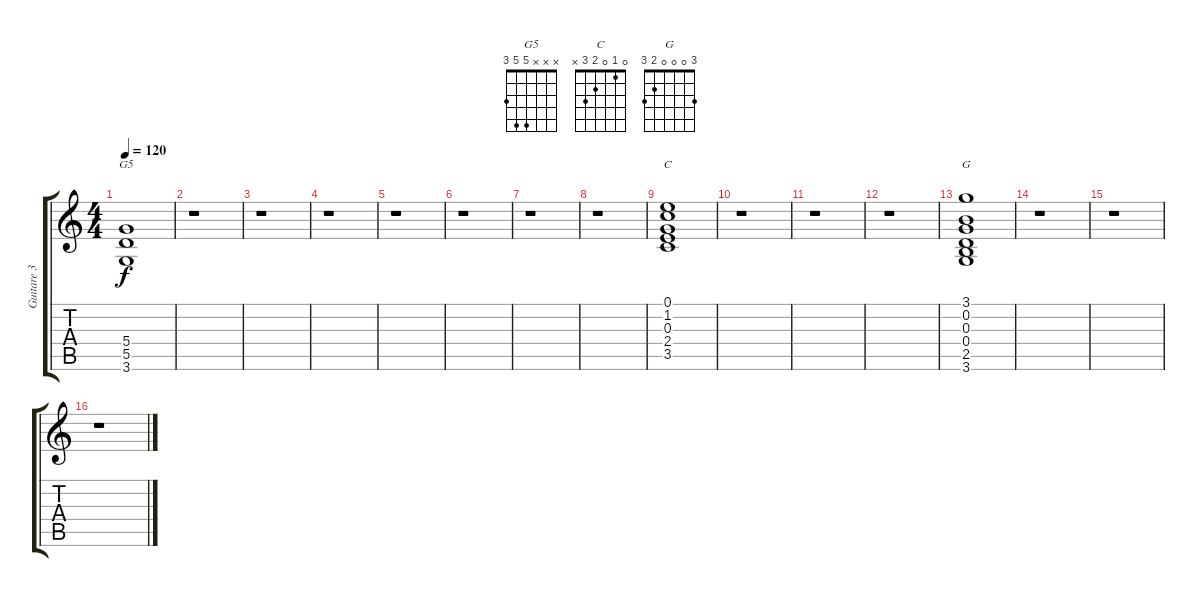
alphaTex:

\track ("Guitare 3" "Guitare 3") {instrument electricguitarclean}
\staff {score tabs}
\tuning (E4 B3 G3 D3 A2 E2) {hide}
\chord ("G5" x x x 5 5 3)
\chord ("C" 0 1 0 2 3 x)
\chord ("G" 3 0 0 0 2 3)
\ts (4 4)
\tempo 120
\clef g2
\ks c
(5.4 5.5 3.6).1{ch "G5" dy f} |
r.1 |
r.1 |
r.1 |
r.1 |
r.1 |
r.1 |
r.1 |
(0.1 1.2 0.3 2.4 3.5).1{ch "C"} |
r.1 |
r.1 |
r.1 |
(3.1 0.2 0.3 0.4 2.5 3.6).1{ch "G"} |
r.1 |
r.1 |
r.1
